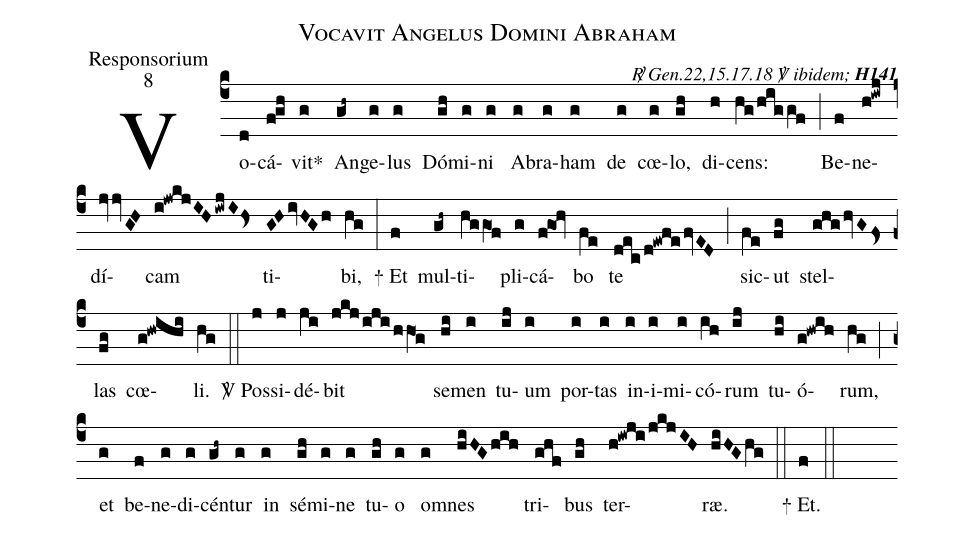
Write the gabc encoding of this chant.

name:Vocavit Angelus Domini Abraham;
office-part:Responsorium;
mode:8;
commentary:{\itshape\mdseries \Rbar\ Gen.22,15.17.18  \Vbar\ ibidem;\/} {\bfseries H141};
%%
(c4) Vo(d)cá(f!gh)vit<sp>*</sp>(g) An(gh~)ge(g)lus(g) Dó(gh)mi(g)ni(g) A(g)bra(g)ham(g) de(g) cœ(g)lo,(gh) di(h)cens:(hg/hig/gf) (;)
Be(f)ne(h!iwj)dí(jvvGH)cam(i!jwkjIHiwjI/0Hs<) ti(GHivHGh)bi,(hg) (:)
<sp>+</sp> Et(f) mul(gh~)ti(hggO1f)pli(g)cá(f!go1!hv)bo(fe) te(dec/d!ewfefvED) (;)
sic(fe)ut(fg) stel(ghghvGFs<)las(fg) cœ(g!hwihi)li.(hg) (::)
<sp>V/</sp> Pos(j)si(j)dé(ji)bit(jkj/iji/hhO1!g) se(hi)men(i) tu(ij)um(i) por(i)tas(i) in(i)i(i)mi(i)có(ih)rum(ij) tu(hi)ó(g!hwih)rum,(hg) (;)
et(g) be(f)ne(g)di(g)cén(gh~)tur(g) in(g) sé(gh)mi(g)ne(g) tu(gh)o(g) om(g)nes(hiHGhih) tri(ghf)bus(gh) ter(h!iwji/jkj/IH)ræ.(hiHGhg) (::)
<sp>+</sp> Et.(f) (::)
